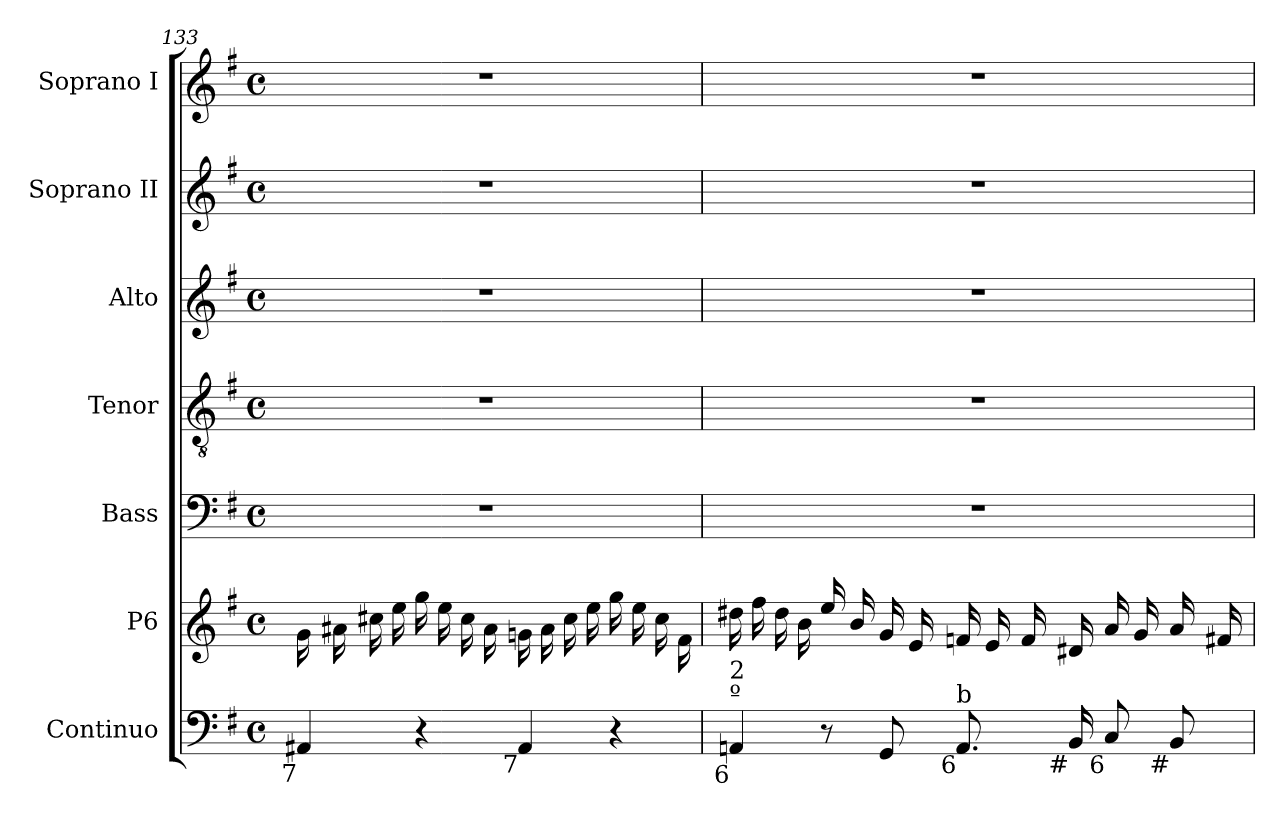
**kern	**kern	**kern	**kern	**kern	**kern	**kern
*part7	*part6	*part5	*part4	*part3	*part2	*part1
*staff7	*staff6	*staff5	*staff4	*staff3	*staff2	*staff1
*I"Continuo	*I"P6	*I"Bass	*I"Tenor	*I"Alto	*I"Soprano II	*I"Soprano I
*	*	*I'B.	*I'T.	*I'A.	*I'S.	*I'S.
*clefF4	*clefG2	*clefF4	*clefGv2	*clefG2	*clefG2	*clefG2
*	*	*	*ITrd7c12	*	*	*
*k[f#]	*k[f#]	*k[f#]	*k[f#]	*k[f#]	*k[f#]	*k[f#]
*G:	*G:	*G:	*G:	*G:	*G:	*G:
*M4/4	*M4/4	*M4/4	*M4/4	*M4/4	*M4/4	*M4/4
*met(c)	*met(c)	*met(c)	*met(c)	*met(c)	*met(c)	*met(c)
=133	=133	=133	=133	=133	=133	=133
!LO:TX:b:rj:t=7	!	!	!	!	!	!
4AA#Xi/	16gi\	1r	1r	1r	1r	1r
.	16a#Xi\	.	.	.	.	.
.	16cc#Xi\	.	.	.	.	.
.	16eei\	.	.	.	.	.
4r	16ggi\	.	.	.	.	.
.	16eei\	.	.	.	.	.
.	16cc#i\	.	.	.	.	.
.	16a#i\	.	.	.	.	.
!LO:TX:b:rj:t=7	!	!	!	!	!	!
4AA#i/	16gni\	.	.	.	.	.
.	16a#i\	.	.	.	.	.
.	16cc#i\	.	.	.	.	.
.	16eei\	.	.	.	.	.
4r	16ggi\	.	.	.	.	.
.	16eei\	.	.	.	.	.
.	16cc#i\	.	.	.	.	.
.	16f#i\	.	.	.	.	.
=134	=134	=134	=134	=134	=134	=134
!LO:TX:b:rj:t=6	!	!	!	!	!	!
!LO:TX:t=º	!	!	!	!	!	!
!LO:TX:t=2	!	!	!	!	!	!
4AAni/	16dd#Xi\	1r	1r	1r	1r	1r
.	16ff#i\	.	.	.	.	.
.	16dd#i\	.	.	.	.	.
.	16bi\	.	.	.	.	.
8r	16eei/	.	.	.	.	.
.	16bi/	.	.	.	.	.
8GGi/	16gi/	.	.	.	.	.
.	16ei/	.	.	.	.	.
!LO:TX:b:rj:t=6	!	!	!	!	!	!
!LO:TX:t=b	!	!	!	!	!	!
8.AAi/	16fni/	.	.	.	.	.
.	16ei/	.	.	.	.	.
.	16fi/	.	.	.	.	.
!LO:TX:b:rj:t=#	!	!	!	!	!	!
16BBi/	16d#Xi/	.	.	.	.	.
!LO:TX:b:rj:t=6	!	!	!	!	!	!
8Ci/	16ai/	.	.	.	.	.
.	16gi/	.	.	.	.	.
!LO:TX:b:rj:t=#	!	!	!	!	!	!
8BBi/	16ai/	.	.	.	.	.
.	16f#Xi/	.	.	.	.	.
=	=	=	=	=	=	=
*-	*-	*-	*-	*-	*-	*-
